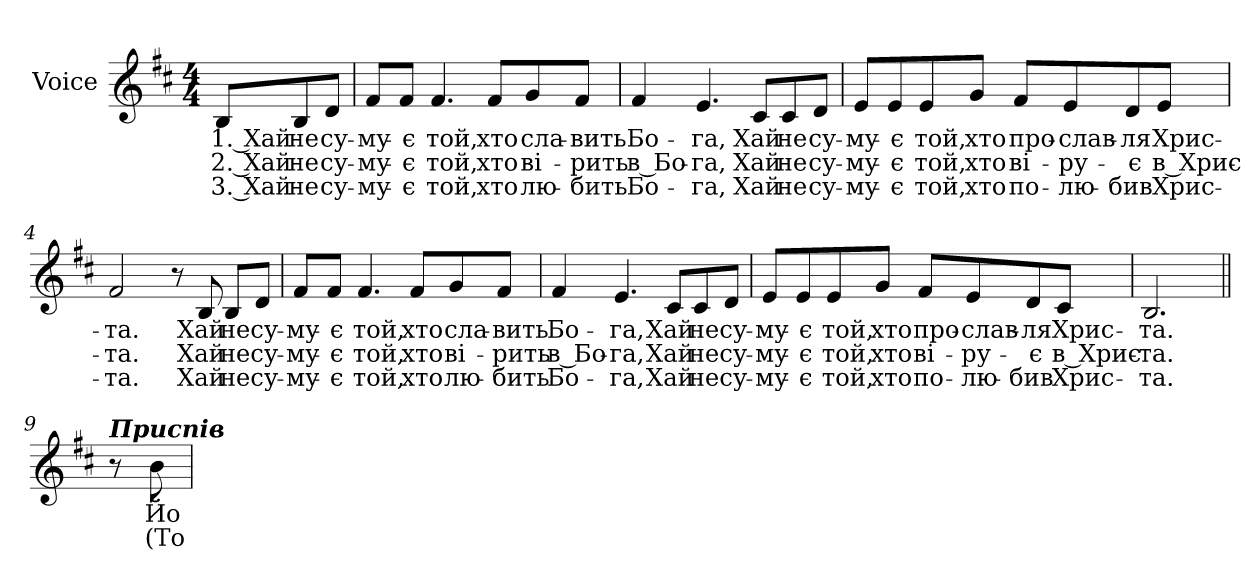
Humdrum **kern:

**kern	**text	**text	**text
*part1	*part1	*part1	*part1
*staff1	*staff1	*staff1	*staff1
*I"Voice	*	*	*
*I'Voice	*	*	*
!!LO:PB:g=z
*clefG2	*	*	*
*k[f#c#]	*	*	*
*D:	*	*	*
*M4/4	*	*	*
=	=	=	=
!	!LO:LY:b:color=#000000	!LO:LY:b:color=#000000	!LO:LY:b:color=#000000
8Bi/L	1. Хай	2. Хай	3. Хай
!	!LO:LY:b:color=#000000	!LO:LY:b:color=#000000	!LO:LY:b:color=#000000
8Bi/	не	не	не
!	!LO:LY:b:color=#000000	!LO:LY:b:color=#000000	!LO:LY:b:color=#000000
8di/J	су-	су-	су-
=1	=1	=1	=1
!	!LO:LY:b:color=#000000	!LO:LY:b:color=#000000	!LO:LY:b:color=#000000
8f#i/L	-му-	-му-	-му-
!	!LO:LY:b:color=#000000	!LO:LY:b:color=#000000	!LO:LY:b:color=#000000
8f#i/J	-є	-є	-є
!	!LO:LY:b:color=#000000	!LO:LY:b:color=#000000	!LO:LY:b:color=#000000
4.f#i/	той,	той,	той,
!	!LO:LY:b:color=#000000	!LO:LY:b:color=#000000	!LO:LY:b:color=#000000
8f#i/L	хто	хто	хто
!	!LO:LY:b:color=#000000	!LO:LY:b:color=#000000	!LO:LY:b:color=#000000
8gi/	сла-	ві-	лю-
!	!LO:LY:b:color=#000000	!LO:LY:b:color=#000000	!LO:LY:b:color=#000000
8f#i/J	-вить	-рить	-бить
=2	=2	=2	=2
!	!LO:LY:b:color=#000000	!LO:LY:b:color=#000000	!LO:LY:b:color=#000000
4f#i/	Бо-	в Бо-	Бо-
!	!LO:LY:b:color=#000000	!LO:LY:b:color=#000000	!LO:LY:b:color=#000000
4.ei/	-га,	-га,	-га,
!	!LO:LY:b:color=#000000	!LO:LY:b:color=#000000	!LO:LY:b:color=#000000
8c#i/L	Хай	Хай	Хай
!	!LO:LY:b:color=#000000	!LO:LY:b:color=#000000	!LO:LY:b:color=#000000
8c#i/	не	не	не
!	!LO:LY:b:color=#000000	!LO:LY:b:color=#000000	!LO:LY:b:color=#000000
8di/J	су-	су-	су-
!!LO:LB:g=z
=3	=3	=3	=3
!	!LO:LY:b:color=#000000	!LO:LY:b:color=#000000	!LO:LY:b:color=#000000
8ei/L	-му-	-му-	-му-
!	!LO:LY:b:color=#000000	!LO:LY:b:color=#000000	!LO:LY:b:color=#000000
8ei/	-є	-є	-є
!	!LO:LY:b:color=#000000	!LO:LY:b:color=#000000	!LO:LY:b:color=#000000
8ei/	той,	той,	той,
!	!LO:LY:b:color=#000000	!LO:LY:b:color=#000000	!LO:LY:b:color=#000000
8gi/J	хто	хто	хто
!	!LO:LY:b:color=#000000	!LO:LY:b:color=#000000	!LO:LY:b:color=#000000
8f#i/L	про-	ві-	по-
!	!LO:LY:b:color=#000000	!LO:LY:b:color=#000000	!LO:LY:b:color=#000000
8ei/	-слав-	-ру-	-лю-
!	!LO:LY:b:color=#000000	!LO:LY:b:color=#000000	!LO:LY:b:color=#000000
8di/	-ля	-є	-бив
!	!LO:LY:b:color=#000000	!LO:LY:b:color=#000000	!LO:LY:b:color=#000000
8ei/J	Хрис-	в Хрис-	Хрис-
=4	=4	=4	=4
!	!LO:LY:b:color=#000000	!LO:LY:b:color=#000000	!LO:LY:b:color=#000000
2f#i/	-та.	-та.	-та.
8r	.	.	.
!	!LO:LY:b:color=#000000	!LO:LY:b:color=#000000	!LO:LY:b:color=#000000
8Bi/	Хай	Хай	Хай
!	!LO:LY:b:color=#000000	!LO:LY:b:color=#000000	!LO:LY:b:color=#000000
8Bi/L	не	не	не
!	!LO:LY:b:color=#000000	!LO:LY:b:color=#000000	!LO:LY:b:color=#000000
8di/J	су-	су-	су-
=5	=5	=5	=5
!	!LO:LY:b:color=#000000	!LO:LY:b:color=#000000	!LO:LY:b:color=#000000
8f#i/L	-му-	-му-	-му-
!	!LO:LY:b:color=#000000	!LO:LY:b:color=#000000	!LO:LY:b:color=#000000
8f#i/J	-є	-є	-є
!	!LO:LY:b:color=#000000	!LO:LY:b:color=#000000	!LO:LY:b:color=#000000
4.f#i/	той,	той,	той,
!	!LO:LY:b:color=#000000	!LO:LY:b:color=#000000	!LO:LY:b:color=#000000
8f#i/L	хто	хто	хто
!	!LO:LY:b:color=#000000	!LO:LY:b:color=#000000	!LO:LY:b:color=#000000
8gi/	сла-	ві-	лю-
!	!LO:LY:b:color=#000000	!LO:LY:b:color=#000000	!LO:LY:b:color=#000000
8f#i/J	-вить	-рить	-бить
!!LO:LB:g=z
=6	=6	=6	=6
!	!LO:LY:b:color=#000000	!LO:LY:b:color=#000000	!LO:LY:b:color=#000000
4f#i/	Бо-	в Бо-	Бо-
!	!LO:LY:b:color=#000000	!LO:LY:b:color=#000000	!LO:LY:b:color=#000000
4.ei/	-га,	-га,	-га,
!	!LO:LY:b:color=#000000	!LO:LY:b:color=#000000	!LO:LY:b:color=#000000
8c#i/L	Хай	Хай	Хай
!	!LO:LY:b:color=#000000	!LO:LY:b:color=#000000	!LO:LY:b:color=#000000
8c#i/	не	не	не
!	!LO:LY:b:color=#000000	!LO:LY:b:color=#000000	!LO:LY:b:color=#000000
8di/J	су-	су-	су-
=7	=7	=7	=7
!	!LO:LY:b:color=#000000	!LO:LY:b:color=#000000	!LO:LY:b:color=#000000
8ei/L	-му-	-му-	-му-
!	!LO:LY:b:color=#000000	!LO:LY:b:color=#000000	!LO:LY:b:color=#000000
8ei/	-є	-є	-є
!	!LO:LY:b:color=#000000	!LO:LY:b:color=#000000	!LO:LY:b:color=#000000
8ei/	той,	той,	той,
!	!LO:LY:b:color=#000000	!LO:LY:b:color=#000000	!LO:LY:b:color=#000000
8gi/J	хто	хто	хто
!	!LO:LY:b:color=#000000	!LO:LY:b:color=#000000	!LO:LY:b:color=#000000
8f#i/L	про-	ві-	по-
!	!LO:LY:b:color=#000000	!LO:LY:b:color=#000000	!LO:LY:b:color=#000000
8ei/	-слав-	-ру-	-лю-
!	!LO:LY:b:color=#000000	!LO:LY:b:color=#000000	!LO:LY:b:color=#000000
8di/	-ля	-є	-бив
!	!LO:LY:b:color=#000000	!LO:LY:b:color=#000000	!LO:LY:b:color=#000000
8c#i/J	Хрис-	в Хрис-	Хрис-
=8	=8	=8	=8
!	!LO:LY:b:color=#000000	!LO:LY:b:color=#000000	!LO:LY:b:color=#000000
2.Bi/	-та.	-та.	-та.
!!LO:LB:g=z
=9||	=9||	=9||	=9||
!LO:TX:a:Bi:t=Приспів	!	!	!
8r	.	.	.
!	!LO:LY:b:color=#000000	!LO:LY:b:color=#000000	!
8bi\	Йо-	(То-	.
=	=	=	=
*-	*-	*-	*-
